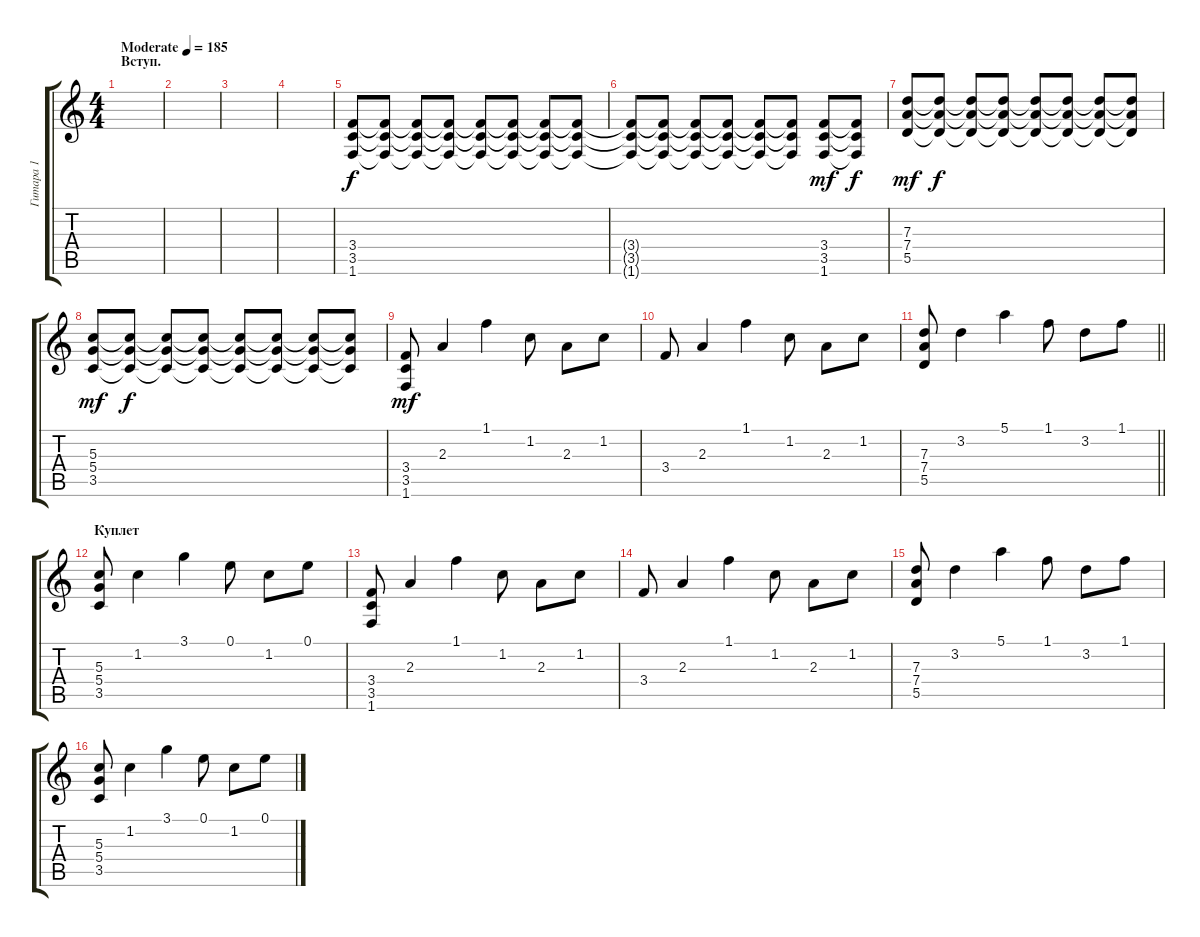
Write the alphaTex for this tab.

\track ("Гитара 1" "Гитара 1") {instrument distortionguitar}
\staff {score tabs}
\tuning (E4 B3 G3 D3 A2 E2) {hide}
\ts (4 4)
\section ("" "Вступ.")
\tempo (185 "Moderate")
\clef g2
\ks c
|
|
|
|
(3.4 3.5 1.6).8 (3.4{t} 3.5{t} 1.6{t}).8{dy f} (3.4{t} 3.5{t} 1.6{t}).8 (3.4{t} 3.5{t} 1.6{t}).8 (3.4{t} 3.5{t} 1.6{t}).8 (3.4{t} 3.5{t} 1.6{t}).8 (3.4{t} 3.5{t} 1.6{t}).8 (3.4{t} 3.5{t} 1.6{t}).8 |
(3.4{t} 3.5{t} 1.6{t}).8 (3.4{t} 3.5{t} 1.6{t}).8 (3.4{t} 3.5{t} 1.6{t}).8 (3.4{t} 3.5{t} 1.6{t}).8 (3.4{t} 3.5{t} 1.6{t}).8 (3.4{t} 3.5{t} 1.6{t}).8 (3.4 3.5 1.6).8{dy mf} (3.4{t} 3.5{t} 1.6{t}).8{dy f} |
(7.3 7.4 5.5).8{dy mf} (7.3{t} 7.4{t} 5.5{t}).8{dy f} (7.3{t} 7.4{t} 5.5{t}).8 (7.3{t} 7.4{t} 5.5{t}).8 (7.3{t} 7.4{t} 5.5{t}).8 (7.3{t} 7.4{t} 5.5{t}).8 (7.3{t} 7.4{t} 5.5{t}).8 (7.3{t} 7.4{t} 5.5{t}).8 |
(5.3 5.4 3.5).8{dy mf} (5.3{t} 5.4{t} 3.5{t}).8{dy f} (5.3{t} 5.4{t} 3.5{t}).8 (5.3{t} 5.4{t} 3.5{t}).8 (5.3{t} 5.4{t} 3.5{t}).8 (5.3{t} 5.4{t} 3.5{t}).8 (5.3{t} 5.4{t} 3.5{t}).8 (5.3{t} 5.4{t} 3.5{t}).8 |
(3.4 3.5 1.6).8{dy mf} 2.3.4 1.1.4 1.2.8 2.3.8 1.2.8 |
3.4.8 2.3.4 1.1.4 1.2.8 2.3.8 1.2.8 |
\barLineRight lightlight
(7.3 7.4 5.5).8 3.2.4 5.1.4 1.1.8 3.2.8 1.1.8 |
\section ("" "Куплет")
(5.3 5.4 3.5).8 1.2.4 3.1.4 0.1.8 1.2.8 0.1.8 |
(3.4 3.5 1.6).8 2.3.4 1.1.4 1.2.8 2.3.8 1.2.8 |
3.4.8 2.3.4 1.1.4 1.2.8 2.3.8 1.2.8 |
(7.3 7.4 5.5).8 3.2.4 5.1.4 1.1.8 3.2.8 1.1.8 |
(5.3 5.4 3.5).8 1.2.4 3.1.4 0.1.8 1.2.8 0.1.8
